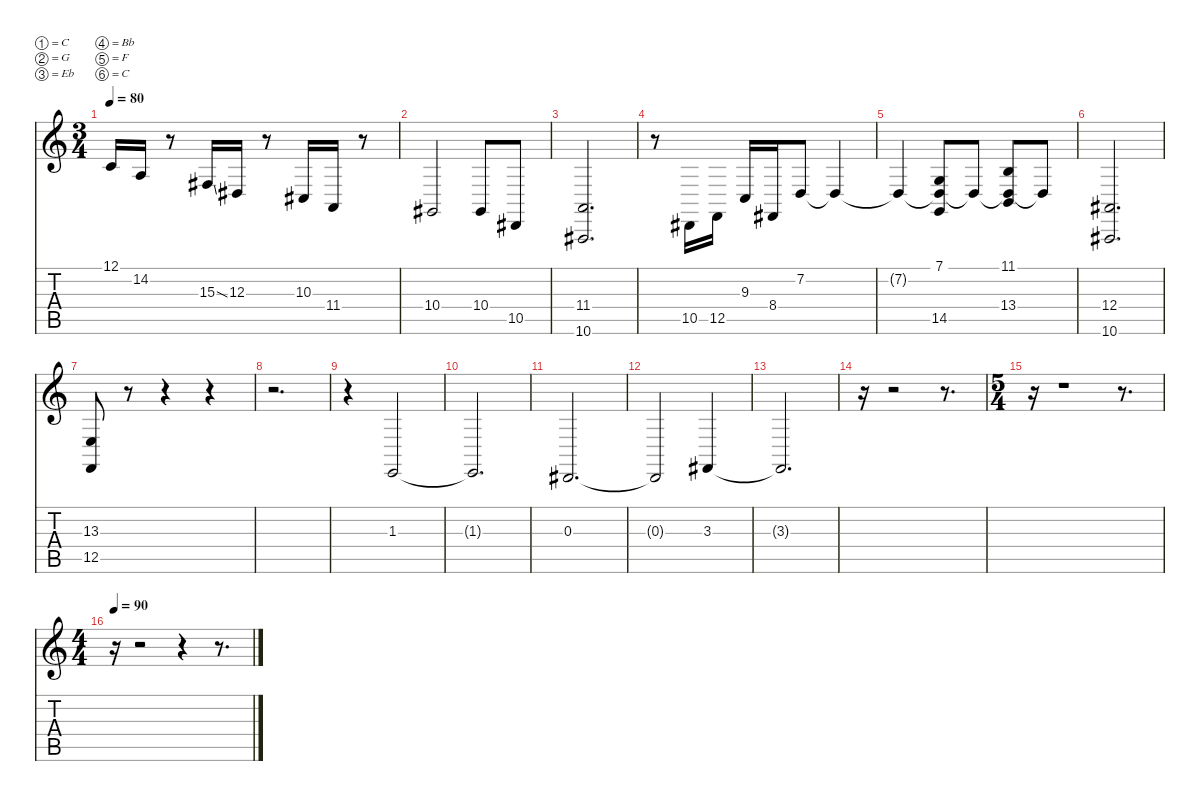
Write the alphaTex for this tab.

\defaultSystemsLayout 4
\hideDynamics
\bracketExtendMode nobrackets
\singleTrackTrackNamePolicy hidden
\multiTrackTrackNamePolicy hidden
\firstSystemTrackNameMode fullname
\firstSystemTrackNameOrientation horizontal
\otherSystemsTrackNameOrientation horizontal
\track ("Low strings" "vla.") {instrument viola}
\staff {score tabs}
\tuning (C3 G2 Eb2 Bb1 F1 C1)
\ts (3 4)
\tempo 80
\clef g2
\ks c
12.1.16{dy mf beam Up} 14.2.16{beam Up} r.8{beam Up} 15.3{ss acc #}.16{beam Up} 12.3{acc #}.16{beam Up} r.8{beam Up} 10.3{acc #}.16{beam Up} 11.4.16{beam Up} r.8{beam Up} |
10.4{acc #}.2{dy mp beam Up} 10.4{acc #}.8{beam Up} 10.5{acc #}.8{beam Up} |
(11.4 10.6{acc #}).2{d dy f beam Up} |
r.8{beam Down} 10.5{acc #}.16{dy mf beam Up} 12.5.16{beam Up} 9.3.16{beam Up} 8.4{acc #}.16{beam Up} 7.2.8{dy mp beam Up} 7.2{t}.4{dy f beam Up} |
7.2{t}.4{beam Up} (7.1 7.2{t} 14.5).8{dy mf beam Up} 7.2{t}.8{dy f beam Up} (11.1 7.2{t} 13.4).8{dy mf beam Up} 7.2{t}.8{dy f beam Up} |
(12.4{acc #} 10.6{acc #}).2{d dy mf beam Up} |
(13.3 12.5).8{beam Up} r.8{beam Up} r.4{beam Up} r.4{beam Up} |
r.2{d beam Down} |
r.4{beam Down} 1.3.2{dy mp beam Up} |
1.3{t}.2{d dy f beam Up} |
0.3{acc #}.2{d dy mp beam Up} |
0.3{t acc #}.2{dy f beam Up} 3.3{acc #}.4{dy mp beam Up} |
3.3{t acc #}.2{d dy f beam Up} |
r.16{beam Down} r.2{beam Down} r.8{d beam Down} |
\ts (5 4)
r.16{beam Down} r.1{beam Down} r.8{d beam Down} |
\ts (4 4)
\tempo 90
r.16{beam Down} r.2{beam Down} r.4{beam Down} r.8{d beam Down}
